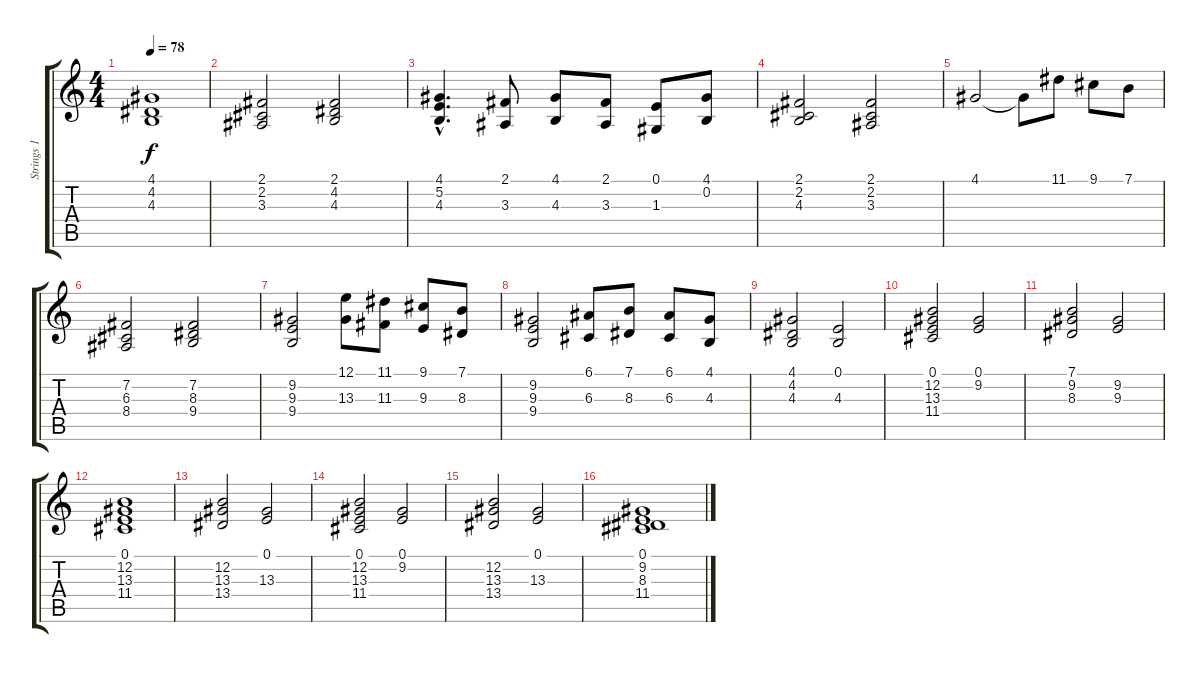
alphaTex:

\track ("Strings 1" "Strings 1") {instrument stringensemble1}
\staff {score tabs}
\tuning (E4 B3 G3 D3 A2 E2) {hide}
\ts (4 4)
\tempo 78
\clef g2
\ks c
(4.1 4.2 4.3).1{dy f} |
(2.1 2.2 3.3).2 (2.1 4.2 4.3).2 |
(4.1{hac} 5.2{hac} 4.3{hac}).4{d} (2.1 3.3).8 (4.1 4.3).8 (2.1 3.3).8 (0.1 1.3).8 (4.1 0.2).8 |
(2.1 2.2 4.3).2 (2.1 2.2 3.3).2 |
4.1.2 4.1{t}.8 11.1.8 9.1.8 7.1.8 |
(7.2 6.3 8.4).2 (7.2 8.3 9.4).2 |
(9.2 9.3 9.4).2 (12.1 13.3).8 (11.1 11.3).8 (9.1 9.3).8 (7.1 8.3).8 |
(9.2 9.3 9.4).2 (6.1 6.3).8 (7.1 8.3).8 (6.1 6.3).8 (4.1 4.3).8 |
(4.1 4.2 4.3).2 (0.1 4.3).2 |
(0.1 12.2 13.3 11.4).2 (0.1 9.2).2 |
(7.1 9.2 8.3).2 (9.2 9.3).2 |
(0.1 12.2 13.3 11.4).1 |
(12.2 13.3 13.4).2 (0.1 13.3).2 |
(0.1 12.2 13.3 11.4).2 (0.1 9.2).2 |
(12.2 13.3 13.4).2 (0.1 13.3).2 |
(0.1 9.2 8.3 11.4).1
